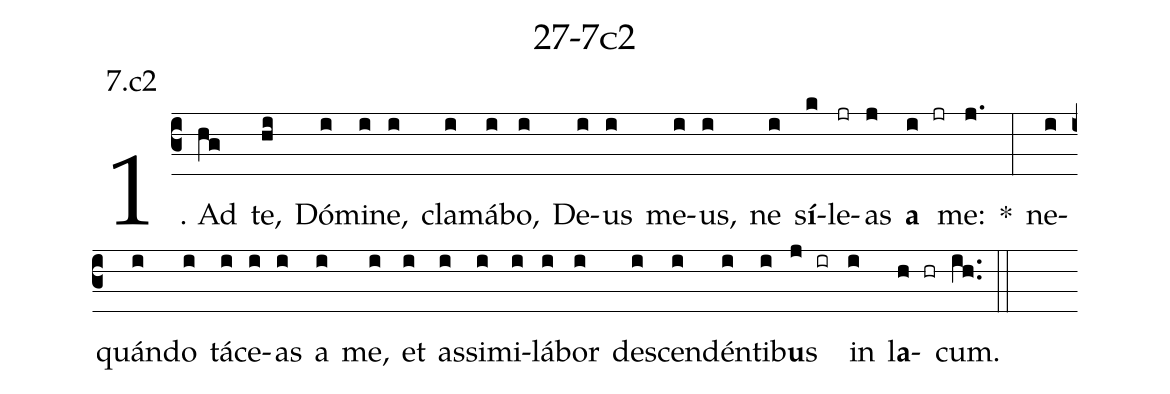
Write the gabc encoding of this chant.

name: 27-7c2;
annotation: 7.c2;
%%
(c3)1. Ad(hg) te,(hi) Dó(i)mi(i)ne,(i) cla(i)má(i)bo,(i) De(i)us(i) me(i)us,(i) ne(i) s<b>í</b>(k)le(jr)as(j) <b>a</b>(i jr) me:(j.) *(:) ne(i)quán(i)do(i) tá(i)ce(i)as(i) a(i) me,(i) et(i) as(i)si(i)mi(i)lá(i)bor(i) de(i)scen(i)dén(i)ti(i)b<b>u</b>s(j ir) in(i) l<b>a</b>(h hr)cum.(ih..) (::)
